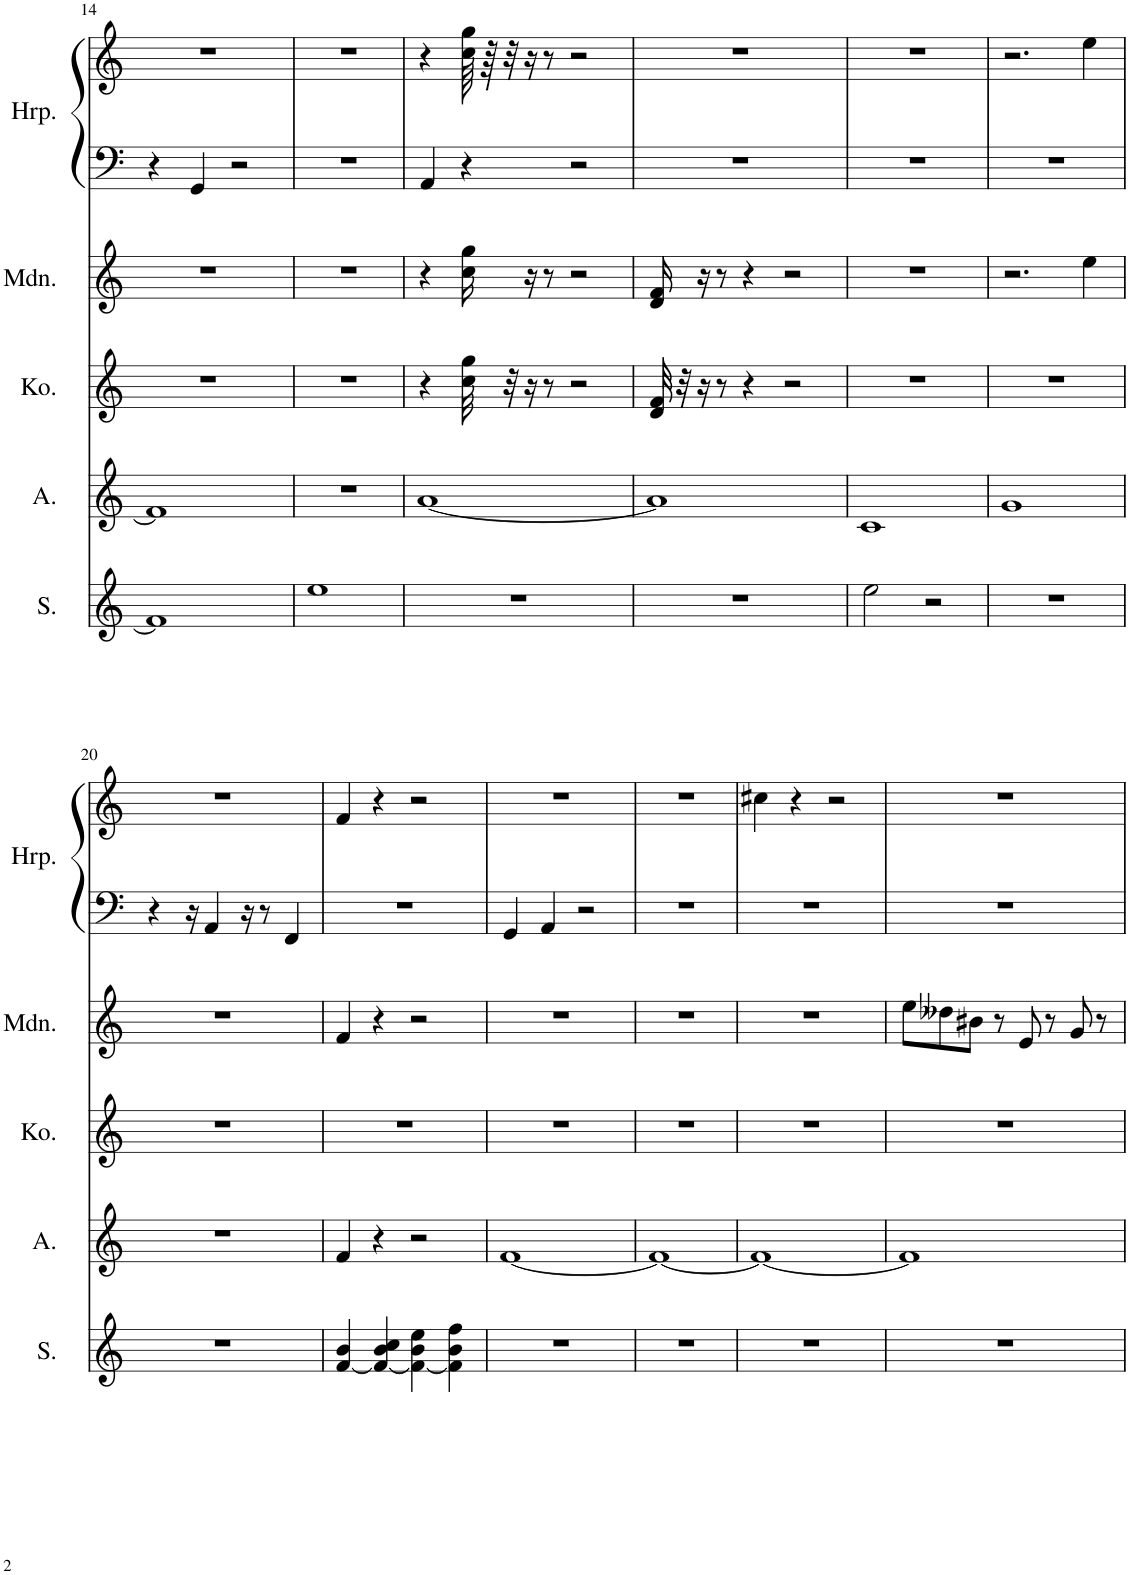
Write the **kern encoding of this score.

**kern	**kern	**kern	**kern	**kern	**kern
*part5	*part4	*part3	*part2	*part1	*part1
*staff6	*staff5	*staff4	*staff3	*staff2	*staff1
*I"Soprano	*I"Alto	*I"Koto	*I"Mandolin	*I"Harp	*
*I'S.	*I'A.	*I'Ko.	*I'Mdn.	*I'Hrp.	*
!!LO:PB:g=z
*clefG2	*clefG2	*clefG2	*clefG2	*clefF4	*clefG2
*k[]	*k[]	*k[]	*k[]	*k[]	*k[]
*M4/4	*M4/4	*M4/4	*M4/4	*M4/4	*M4/4
=14	=14	=14	=14	=14	=14
1f]	1f]	1r	1r	4r	1r
.	.	.	.	4GG/	.
.	.	.	.	2r	.
=15	=15	=15	=15	=15	=15
1ee	1r	1r	1r	1r	1r
=16	=16	=16	=16	=16	=16
1r	[1a	4r	4r	4AA/	4r
.	.	32cc\ 32gg\	16cc\ 16gg\	4r	64cc\ 64gg\
.	.	.	.	.	64r
.	.	32r	.	.	32r
.	.	16r	16r	.	16r
.	.	8r	8r	.	8r
.	.	2r	2r	2r	2r
=17	=17	=17	=17	=17	=17
1r	1a]	32d/ 32f/	16d/ 16f/	1r	1r
.	.	32r	.	.	.
.	.	16r	16r	.	.
.	.	8r	8r	.	.
.	.	4r	4r	.	.
.	.	2r	2r	.	.
=18	=18	=18	=18	=18	=18
2ee\	1c	1r	1r	1r	1r
2r	.	.	.	.	.
=19	=19	=19	=19	=19	=19
1r	1g	1r	2.r	1r	2.r
.	.	.	4ee\	.	4ee\
!!LO:LB:g=z
=20	=20	=20	=20	=20	=20
1r	1r	1r	1r	4r	1r
.	.	.	.	16r	.
.	.	.	.	4AA/	.
.	.	.	.	16r	.
.	.	.	.	8r	.
.	.	.	.	4FF/	.
=21	=21	=21	=21	=21	=21
[4f/ 4b/	4f/	1r	4f/	1r	4f/
4f/_ 4b/ 4cc/	4r	.	4r	.	4r
4f\_ 4b\ 4ee\	2r	.	2r	.	2r
4f\] 4b\ 4ff\	.	.	.	.	.
=22	=22	=22	=22	=22	=22
1r	[1f	1r	1r	4GG/	1r
.	.	.	.	4AA/	.
.	.	.	.	2r	.
=23	=23	=23	=23	=23	=23
1r	1f_	1r	1r	1r	1r
=24	=24	=24	=24	=24	=24
1r	1f_	1r	1r	1r	4cc#X\
.	.	.	.	.	4r
.	.	.	.	.	2r
=25	=25	=25	=25	=25	=25
1r	1f]	1r	8ee\L	1r	1r
.	.	.	8dd--X\	.	.
.	.	.	8b#X\J	.	.
.	.	.	8r	.	.
.	.	.	8e/	.	.
.	.	.	8r	.	.
.	.	.	8g/	.	.
.	.	.	8r	.	.
=	=	=	=	=	=
*-	*-	*-	*-	*-	*-
